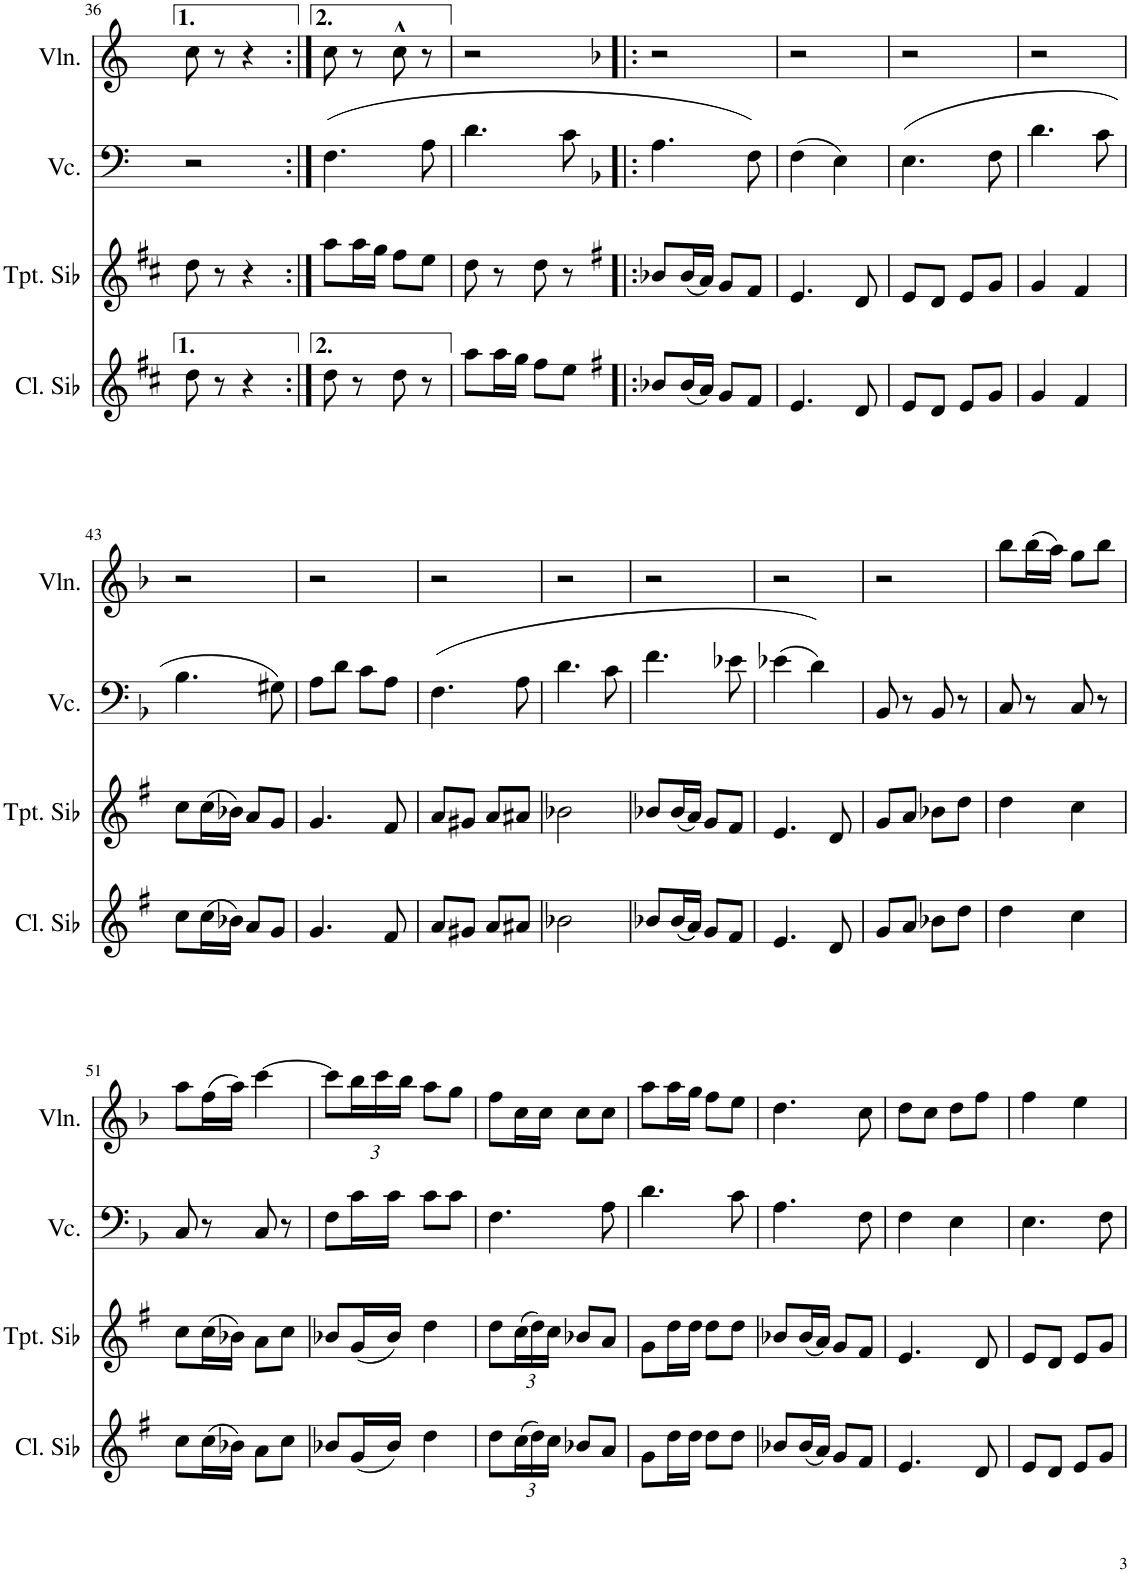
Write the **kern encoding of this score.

**kern	**kern	**kern	**kern
*part4	*part3	*part2	*part1
*staff4	*staff3	*staff2	*staff1
*I"Clarinete en Sib	*I"Trompeta en Sib	*I"Violonchelo	*I"Violín
*I'Cl. Sib	*I'Tpt. Sib	*I'Vc.	*I'Vln.
!!LO:PB:g=z
*clefG2	*clefG2	*clefF4	*clefG2
*Trd1c2	*Trd1c2	*	*
*k[f#c#]	*k[f#c#]	*k[]	*k[]
*M2/4	*M2/4	*M2/4	*M2/4
=36	=36	=36	=36
8dd\	8dd\	2r	8cc\
8r	8r	.	8r
4r	4r	.	4r
=37:|!	=37:|!	=37:|!	=37:|!
8dd\	8aa\L	(4.F\	8cc\
8r	16aa\L	.	8r
.	16gg\JJ	.	.
8dd\	8ff#\L	.	8cc^^\
8r	8ee\J	8A\	8r
=38	=38	=38	=38
8aa\L	8dd\	4.d\	2r
16aa\L	8r	.	.
16gg\JJ	.	.	.
8ff#\L	8dd\	.	.
8ee\J	8r	8c\	.
=39!|:	=39!|:	=39!|:	=39!|:
*k[f#]	*k[f#]	*k[b-]	*k[b-]
8b-X/L	8b-X/L	4.A\	2r
(16b-/L	(16b-/L	.	.
16a/JJ)	16a/JJ)	.	.
8g/L	8g/L	.	.
8f#/J	8f#/J	8F\)	.
=40	=40	=40	=40
4.e/	4.e/	(4F\	2r
.	.	4E\)	.
8d/	8d/	.	.
=41	=41	=41	=41
8e/L	8e/L	(4.E\	2r
8d/J	8d/J	.	.
8e/L	8e/L	.	.
8g/J	8g/J	8F\	.
=42	=42	=42	=42
4g/	4g/	4.d\	2r
4f#/	4f#/	.	.
.	.	8c\	.
!!LO:LB:g=z
=43	=43	=43	=43
8cc\L	8cc\L	4.B-\	2r
(16cc\L	(16cc\L	.	.
16b-X\JJ)	16b-X\JJ)	.	.
8a/L	8a/L	.	.
8g/J	8g/J	8G#X\)	.
=44	=44	=44	=44
4.g/	4.g/	8A\L	2r
.	.	8d\J	.
.	.	8c\L	.
8f#/	8f#/	8A\J	.
=45	=45	=45	=45
8a/L	8a/L	(4.F\	2r
8g#X/J	8g#X/J	.	.
8a/L	8a/L	.	.
8a#X/J	8a#X/J	8A\	.
=46	=46	=46	=46
2b-X\	2b-X\	4.d\	2r
.	.	8c\	.
=47	=47	=47	=47
8b-X/L	8b-X/L	4.f\	2r
(16b-/L	(16b-/L	.	.
16a/JJ)	16a/JJ)	.	.
8g/L	8g/L	.	.
8f#/J	8f#/J	8e-X\	.
=48	=48	=48	=48
4.e/	4.e/	(4e-X\	2r
.	.	4d\))	.
8d/	8d/	.	.
=49	=49	=49	=49
8g/L	8g/L	8BB-/	2r
8a/J	8a/J	8r	.
8b-X\L	8b-X\L	8BB-/	.
8dd\J	8dd\J	8r	.
=50	=50	=50	=50
4dd\	4dd\	8C/	8bb-\L
.	.	8r	(16bb-\L
.	.	.	16aa\JJ)
4cc\	4cc\	8C/	8gg\L
.	.	8r	8bb-\J
!!LO:LB:g=z
=51	=51	=51	=51
8cc\L	8cc\L	8C/	8aa\L
(16cc\L	(16cc\L	8r	(16ff\L
16b-X\JJ)	16b-X\JJ)	.	16aa\JJ)
8a\L	8a\L	8C/	[4ccc\
8cc\J	8cc\J	8r	.
=52	=52	=52	=52
8b-X/L	8b-X/L	8F\L	8ccc\L]
*	*	*	*Xbrackettup
(16g/L	(16g/L	16c\L	24bb-\L
.	.	.	24ccc\
16b-/JJ)	16b-/JJ)	16c\JJ	.
.	.	.	24bb-\JJ
4dd\	4dd\	8c\L	8aa\L
.	.	8c\J	8gg\J
=53	=53	=53	=53
8dd\L	8dd\L	4.F\	8ff\L
*Xbrackettup	*Xbrackettup	*	*
(24cc\L	(24cc\L	.	16cc\L
24dd\)	24dd\)	.	.
.	.	.	16cc\JJ
24cc\JJ	24cc\JJ	.	.
8b-X/L	8b-X/L	.	8cc\L
8a/J	8a/J	8A\	8cc\J
=54	=54	=54	=54
8g\L	8g\L	4.d\	8aa\L
16dd\L	16dd\L	.	16aa\L
16dd\JJ	16dd\JJ	.	16gg\JJ
8dd\L	8dd\L	.	8ff\L
8dd\J	8dd\J	8c\	8ee\J
=55	=55	=55	=55
8b-X/L	8b-X/L	4.A\	4.dd\
(16b-/L	(16b-/L	.	.
16a/JJ)	16a/JJ)	.	.
8g/L	8g/L	.	.
8f#/J	8f#/J	8F\	8cc\
=56	=56	=56	=56
4.e/	4.e/	4F\	8dd\L
.	.	.	8cc\J
.	.	4E\	8dd\L
8d/	8d/	.	8ff\J
=57	=57	=57	=57
8e/L	8e/L	4.E\	4ff\
8d/J	8d/J	.	.
8e/L	8e/L	.	4ee\
8g/J	8g/J	8F\	.
=	=	=	=
*-	*-	*-	*-
